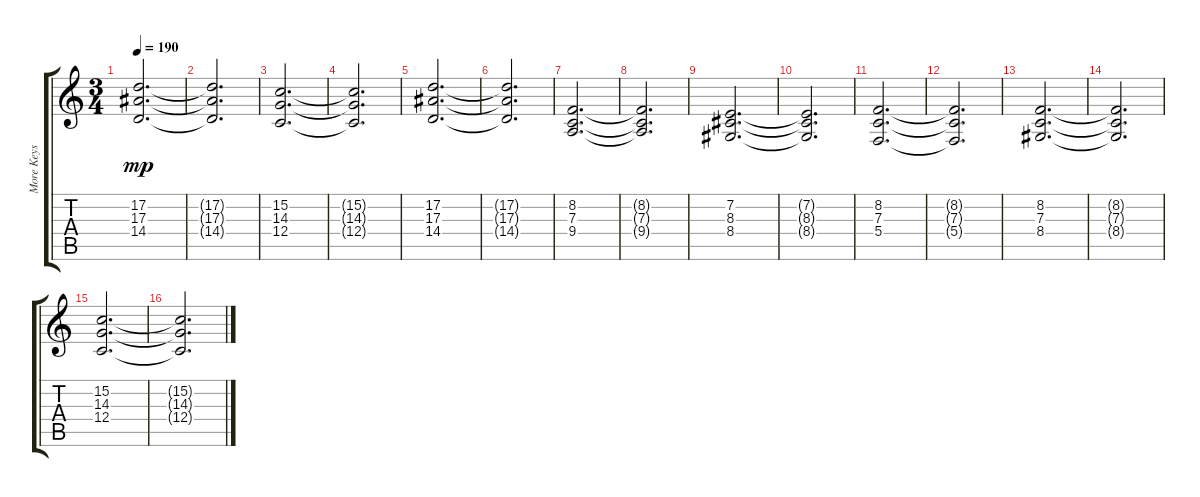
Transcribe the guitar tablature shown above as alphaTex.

\track ("More Keys" "More Keys") {instrument stringensemble1}
\staff {score tabs}
\tuning (D4 A3 F3 C3 G2 C2) {hide}
\ts (3 4)
\tempo 190
\clef g2
\ks c
(17.2 17.3 14.4).2{d dy mp} |
(17.2{t} 17.3{t} 14.4{t}).2{d} |
(15.2 14.3 12.4).2{d} |
(15.2{t} 14.3{t} 12.4{t}).2{d} |
(17.2 17.3 14.4).2{d} |
(17.2{t} 17.3{t} 14.4{t}).2{d} |
(8.2 7.3 9.4).2{d} |
(8.2{t} 7.3{t} 9.4{t}).2{d} |
(7.2 8.3 8.4).2{d} |
(7.2{t} 8.3{t} 8.4{t}).2{d} |
(8.2 7.3 5.4).2{d} |
(8.2{t} 7.3{t} 5.4{t}).2{d} |
(8.2 7.3 8.4).2{d} |
(8.2{t} 7.3{t} 8.4{t}).2{d} |
(15.2 14.3 12.4).2{d} |
(15.2{t} 14.3{t} 12.4{t}).2{d}
